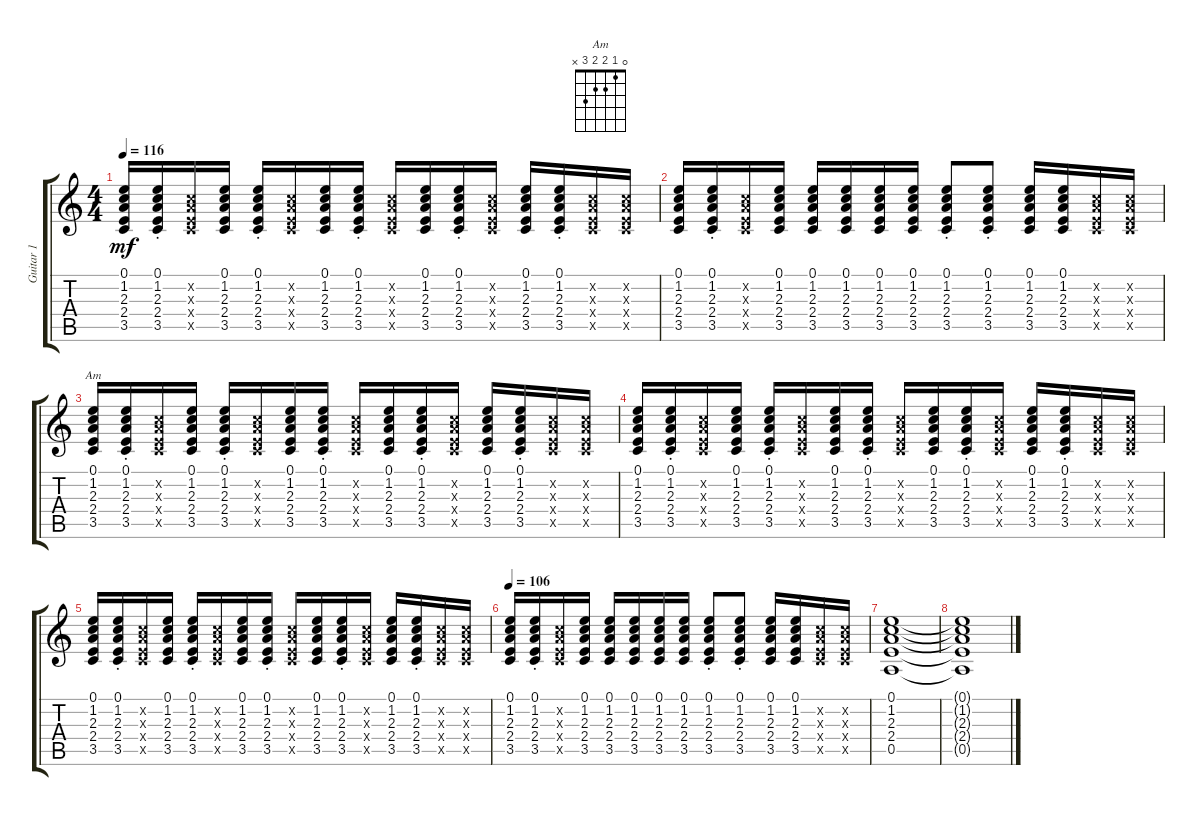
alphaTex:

\track ("Guitar 1" "Guitar 1") {instrument electricguitarclean}
\staff {score tabs}
\tuning (E4 B3 G3 D3 A2 E2) {hide}
\chord ("Am" 0 1 2 2 3 x)
\ts (4 4)
\tempo 116
\clef g2
\ks c
(0.1 1.2 2.3 2.4 3.5).16{dy mf} (0.1{st} 1.2{st} 2.3{st} 2.4{st} 3.5{st}).16 (1.2{x} 2.3{x} 2.4{x} 3.5{x}).16 (0.1 1.2 2.3 2.4 3.5).16 (0.1{st} 1.2{st} 2.3{st} 2.4{st} 3.5{st}).16 (1.2{x} 2.3{x} 2.4{x} 3.5{x}).16 (0.1 1.2 2.3 2.4 3.5).16 (0.1{st} 1.2{st} 2.3{st} 2.4{st} 3.5{st}).16 (1.2{x} 2.3{x} 2.4{x} 3.5{x}).16 (0.1 1.2 2.3 2.4 3.5).16 (0.1{st} 1.2{st} 2.3{st} 2.4{st} 3.5{st}).16 (1.2{x} 2.3{x} 2.4{x} 3.5{x}).16 (0.1 1.2 2.3 2.4 3.5).16 (0.1{st} 1.2{st} 2.3{st} 2.4{st} 3.5{st}).16 (1.2{x} 2.3{x} 2.4{x} 3.5{x}).16 (1.2{x} 2.3{x} 2.4{x} 3.5{x}).16 |
(0.1 1.2 2.3 2.4 3.5).16 (0.1{st} 1.2{st} 2.3{st} 2.4{st} 3.5{st}).16 (1.2{x} 2.3{x} 2.4{x} 3.5{x}).16 (0.1 1.2 2.3 2.4 3.5).16 (0.1 1.2 2.3 2.4 3.5).16 (0.1 1.2 2.3 2.4 3.5).16 (0.1 1.2 2.3 2.4 3.5).16 (0.1 1.2 2.3 2.4 3.5).16 (0.1{st} 1.2{st} 2.3{st} 2.4{st} 3.5{st}).8 (0.1{st} 1.2{st} 2.3{st} 2.4{st} 3.5{st}).8 (0.1 1.2 2.3 2.4 3.5).16 (0.1 1.2 2.3 2.4 3.5).16 (1.2{x} 2.3{x} 2.4{x} 3.5{x}).16 (1.2{x} 2.3{x} 2.4{x} 3.5{x}).16 |
(0.1 1.2 2.3 2.4 3.5).16{ch "Am"} (0.1{st} 1.2{st} 2.3{st} 2.4{st} 3.5{st}).16 (1.2{x} 2.3{x} 2.4{x} 3.5{x}).16 (0.1 1.2 2.3 2.4 3.5).16 (0.1{st} 1.2{st} 2.3{st} 2.4{st} 3.5{st}).16 (1.2{x} 2.3{x} 2.4{x} 3.5{x}).16 (0.1 1.2 2.3 2.4 3.5).16 (0.1{st} 1.2{st} 2.3{st} 2.4{st} 3.5{st}).16 (1.2{x} 2.3{x} 2.4{x} 3.5{x}).16 (0.1 1.2 2.3 2.4 3.5).16 (0.1{st} 1.2{st} 2.3{st} 2.4{st} 3.5{st}).16 (1.2{x} 2.3{x} 2.4{x} 3.5{x}).16 (0.1 1.2 2.3 2.4 3.5).16 (0.1{st} 1.2{st} 2.3{st} 2.4{st} 3.5{st}).16 (1.2{x} 2.3{x} 2.4{x} 3.5{x}).16 (1.2{x} 2.3{x} 2.4{x} 3.5{x}).16 |
(0.1 1.2 2.3 2.4 3.5).16 (0.1{st} 1.2{st} 2.3{st} 2.4{st} 3.5{st}).16 (1.2{x} 2.3{x} 2.4{x} 3.5{x}).16 (0.1 1.2 2.3 2.4 3.5).16 (0.1{st} 1.2{st} 2.3{st} 2.4{st} 3.5{st}).16 (1.2{x} 2.3{x} 2.4{x} 3.5{x}).16 (0.1 1.2 2.3 2.4 3.5).16 (0.1{st} 1.2{st} 2.3{st} 2.4{st} 3.5{st}).16 (1.2{x} 2.3{x} 2.4{x} 3.5{x}).16 (0.1 1.2 2.3 2.4 3.5).16 (0.1{st} 1.2{st} 2.3{st} 2.4{st} 3.5{st}).16 (1.2{x} 2.3{x} 2.4{x} 3.5{x}).16 (0.1 1.2 2.3 2.4 3.5).16 (0.1{st} 1.2{st} 2.3{st} 2.4{st} 3.5{st}).16 (1.2{x} 2.3{x} 2.4{x} 3.5{x}).16 (1.2{x} 2.3{x} 2.4{x} 3.5{x}).16 |
(0.1 1.2 2.3 2.4 3.5).16 (0.1{st} 1.2{st} 2.3{st} 2.4{st} 3.5{st}).16 (1.2{x} 2.3{x} 2.4{x} 3.5{x}).16 (0.1 1.2 2.3 2.4 3.5).16 (0.1{st} 1.2{st} 2.3{st} 2.4{st} 3.5{st}).16 (1.2{x} 2.3{x} 2.4{x} 3.5{x}).16 (0.1 1.2 2.3 2.4 3.5).16 (0.1{st} 1.2{st} 2.3{st} 2.4{st} 3.5{st}).16 (1.2{x} 2.3{x} 2.4{x} 3.5{x}).16 (0.1 1.2 2.3 2.4 3.5).16 (0.1{st} 1.2{st} 2.3{st} 2.4{st} 3.5{st}).16 (1.2{x} 2.3{x} 2.4{x} 3.5{x}).16 (0.1 1.2 2.3 2.4 3.5).16 (0.1{st} 1.2{st} 2.3{st} 2.4{st} 3.5{st}).16 (1.2{x} 2.3{x} 2.4{x} 3.5{x}).16 (1.2{x} 2.3{x} 2.4{x} 3.5{x}).16 |
\tempo 100
\tempo 106
(0.1 1.2 2.3 2.4 3.5).16 (0.1{st} 1.2{st} 2.3{st} 2.4{st} 3.5{st}).16 (1.2{x} 2.3{x} 2.4{x} 3.5{x}).16 (0.1 1.2 2.3 2.4 3.5).16 (0.1 1.2 2.3 2.4 3.5).16 (0.1 1.2 2.3 2.4 3.5).16 (0.1 1.2 2.3 2.4 3.5).16 (0.1 1.2 2.3 2.4 3.5).16 (0.1{st} 1.2{st} 2.3{st} 2.4{st} 3.5{st}).8 (0.1{st} 1.2{st} 2.3{st} 2.4{st} 3.5{st}).8 (0.1 1.2 2.3 2.4 3.5).16 (0.1 1.2 2.3 2.4 3.5).16 (1.2{x} 2.3{x} 2.4{x} 3.5{x}).16 (1.2{x} 2.3{x} 2.4{x} 3.5{x}).16 |
(0.1 1.2 2.3 2.4 0.5).1 |
(0.1{t} 1.2{t} 2.3{t} 2.4{t} 0.5{t}).1
